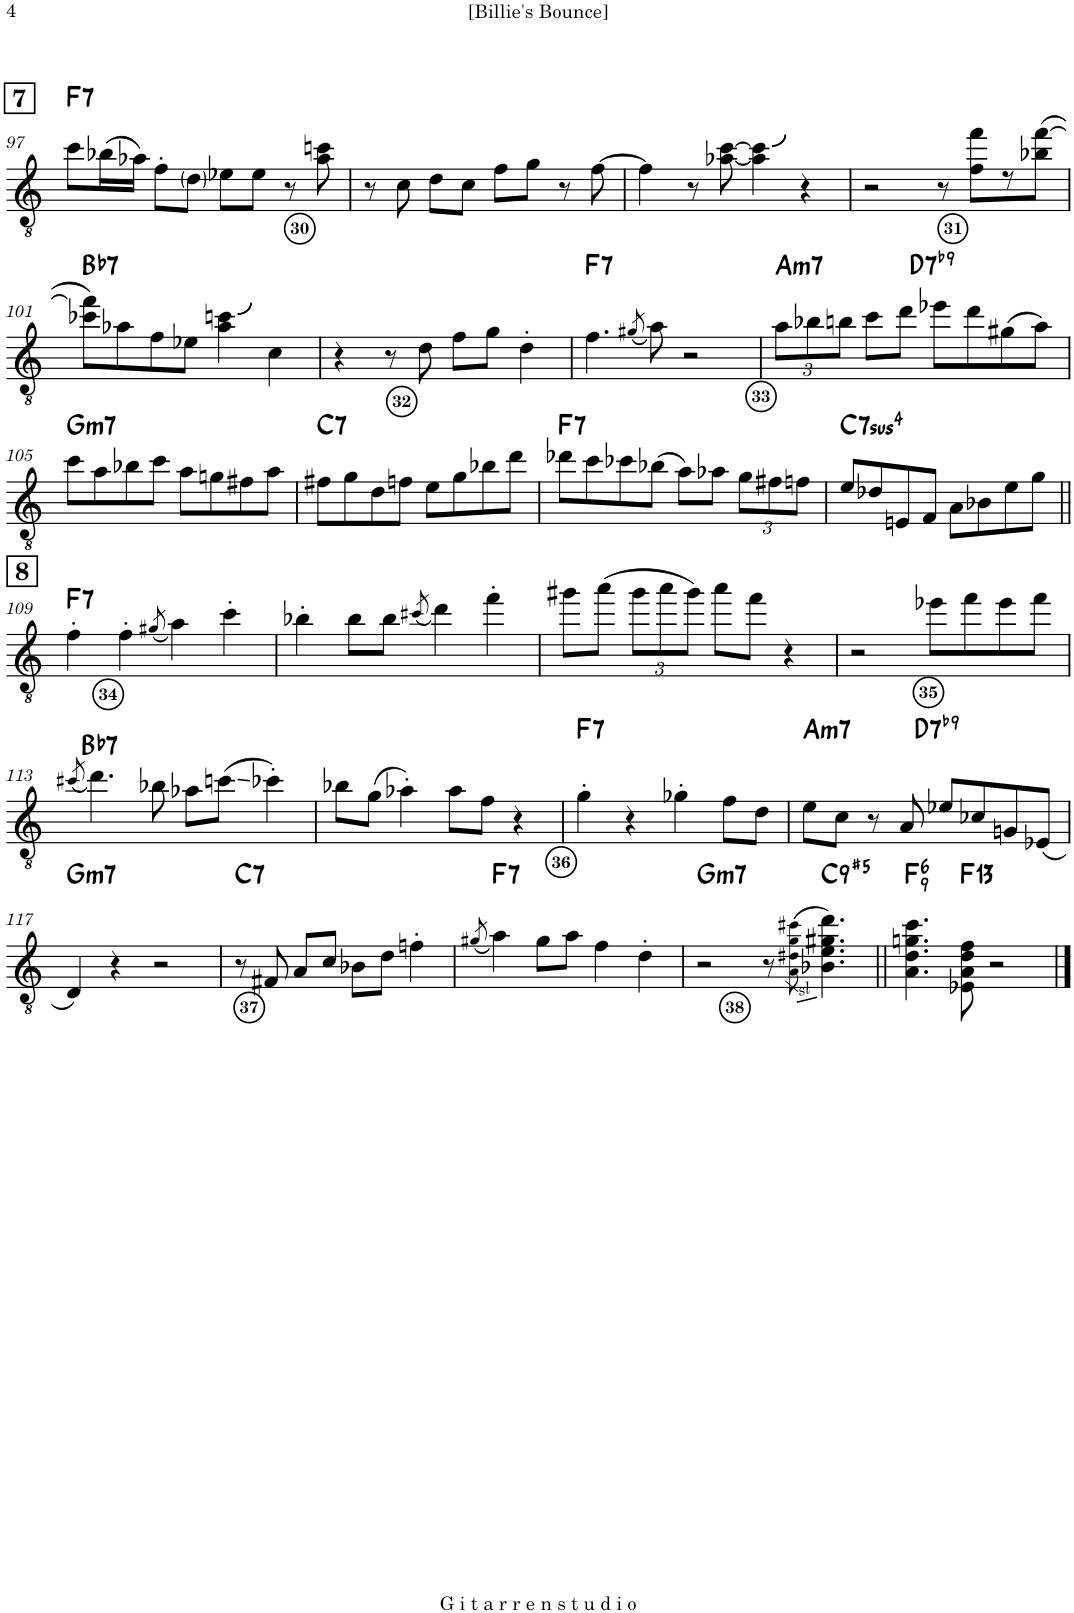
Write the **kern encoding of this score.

**kern	**harte
*part1	*part1
*staff1	*
*I"Klassische Gitarre	*
*I'Git.	*
!!LO:PB:g=z
*clefGv2	*
*k[]	*
*M4/4	*
*met(c)	*
!!LO:REH:place=s1:b:B:cj:enc=circle:fs=8:t=30:qo=3.5
!!LO:REH:place=s1:a:B:cj:fs=12:t=7
=97	=97
!	!LO:H:kt=7
8cc\L	F:7
(16b-X\L	.
16a-X\JJ)	.
8f'\L	.
8d\J	.
8e-X\L	.
8e-\J	.
8r	.
8a-\ 8ccn\	.
=98	=98
8r	.
8c\	.
8d\L	.
8c\J	.
8f\L	.
8g\J	.
8r	.
[8f\	.
=99	=99
4f\]	.
8r	.
[8a-X\ [8cc\	.
4a-\] 4cc\]	.
4r	.
!!LO:REH:place=s1:b:B:cj:enc=circle:fs=8:t=31:qo=2.5
=100	=100
2r	.
8r	.
8f\ 8ff\L	.
8r	.
(8b-X\ [8ff\J	.
!!LO:LB:g=z
=101	=101
!	!LO:H:kt=7
8cc-X\ 8ff\]L)	Bb:7
8a-X\	.
8f\	.
8e-X\J	.
4a-\ 4ccn\	.
4c\	.
!!LO:REH:place=s1:b:B:cj:enc=circle:fs=8:t=32:qo=1.5
=102	=102
4r	.
8r	.
8d\	.
8f\L	.
8g\J	.
4d'\	.
=103	=103
!	!LO:H:kt=7
4.f\	F:7
(8qg#X/	.
8a\)	.
2r	.
!!LO:REH:place=s1:b:B:cj:enc=circle:fs=8:t=33
=104	=104
*Xbrackettup	*
!	!LO:H:kt=m7
12a\L	A:min7
12b-X\	.
12bn\J	.
8cc\L	.
8dd\J	.
8ee-X\L	.
8dd\	.
(8g#X\	.
8a\J)	.
8.ryy	.
!!LO:LB:g=z
=105	=105
!	!LO:H:kt=m7
8cc\L	G:min7
8a\	.
8b-X\	.
8cc\J	.
8a\L	.
8gn\	.
8f#X\	.
8a\J	.
=106	=106
!	!LO:H:kt=7
8f#X\L	C:7
8g\	.
8d\	.
8fn\J	.
8e\L	.
8g\	.
8b-X\	.
8dd\J	.
=107	=107
!	!LO:H:kt=7
8dd-X\L	F:7
8cc\	.
8cc-X\	.
(8b-X\J	.
8a\L)	.
8a-X\J	.
12g\L	.
12f#X\	.
12fn\J	.
=108	=108
!	!LO:H:kt=74
8e/L	C:sus4(7)
8d-X/	.
8En/	.
8F/J	.
8A\L	.
8B-X\	.
8e\	.
8g\J	.
!!LO:LB:g=z
!!LO:REH:place=s1:b:B:cj:enc=circle:fs=8:t=34:qo=1
!!LO:REH:place=s1:a:B:cj:fs=12:t=8
=109||	=109||
!	!LO:H:kt=7
4f'\	F:7
4f'\	.
(8qg#X/	.
4a\)	.
4cc'\	.
=110	=110
4b-X'\	.
8b-\L	.
8b-\J	.
(8qcc#X/	.
4dd\)	.
4ff'\	.
=111	=111
8gg#X\L	.
(8aa\J	.
12gg#\L	.
12aa\	.
12gg#\J)	.
8aa\L	.
8ff\J	.
4r	.
!!LO:REH:place=s1:b:B:cj:enc=circle:fs=8:t=35:qo=1.5
=112	=112
2r	.
8ee-X\L	.
8ff\	.
8ee-\	.
8ff\J	.
!!LO:LB:g=z
=113	=113
(8qcc#X/	.
!	!LO:H:kt=7
4.dd\)	Bb:7
8b-X\	.
8a-X\L	.
(8ccn\J	.
4cc-X'\)	.
=114	=114
8b-X\L	.
(8g\J	.
4a-X'\)	.
8a-\L	.
8f\J	.
4r	.
!!LO:REH:place=s1:b:B:cj:enc=circle:fs=8:t=36
=115	=115
!	!LO:H:kt=7
4g'\	F:7
4r	.
4g-X'\	.
8f\L	.
8d\J	.
=116	=116
!	!LO:H:kt=m7
8e\L	A:min7
8c\J	.
8r	.
8A/	.
8e-X/L	.
8c-X/	.
8Gn/	.
(8E-X/J	.
8.ryy	.
!!LO:LB:g=z
=117	=117
!	!LO:H:kt=m7
4D/)	G:min7
4r	.
2r	.
!!LO:REH:place=s1:b:B:cj:enc=circle:fs=8:t=37
=118	=118
!	!LO:H:kt=7
8r	C:7
8F#X/	.
8A/L	.
8c/J	.
8B-X\L	.
8d\J	.
4fn'\	.
=119	=119
(8qg#X/	.
!	!LO:H:kt=7
4a\)	F:7
8g#\L	.
8a\J	.
4f\	.
4d'\	.
!!LO:REH:place=s1:b:B:cj:enc=circle:fs=8:t=38:qo=2.5
=120	=120
!	!LO:H:kt=m7
2r	G:min7
8r	.
(>8qA\ 8qd#X\ 8qg\ 8qcc#X\	.
!	!LO:H:kt=9
4.B-X\ 4.e\ 4.g#X\ 4.dd\)	C:(3,#5,b7,9)
=121||	=121||
!	!LO:H:kt=6
4.A\ 4.d\ 4.gn\ 4.cc\	F:maj6(9)
!	!LO:H:kt=13
8E-X\ 8A\ 8d\ 8f\	F:9(11,13)
2r	.
==	==
*-	*-
